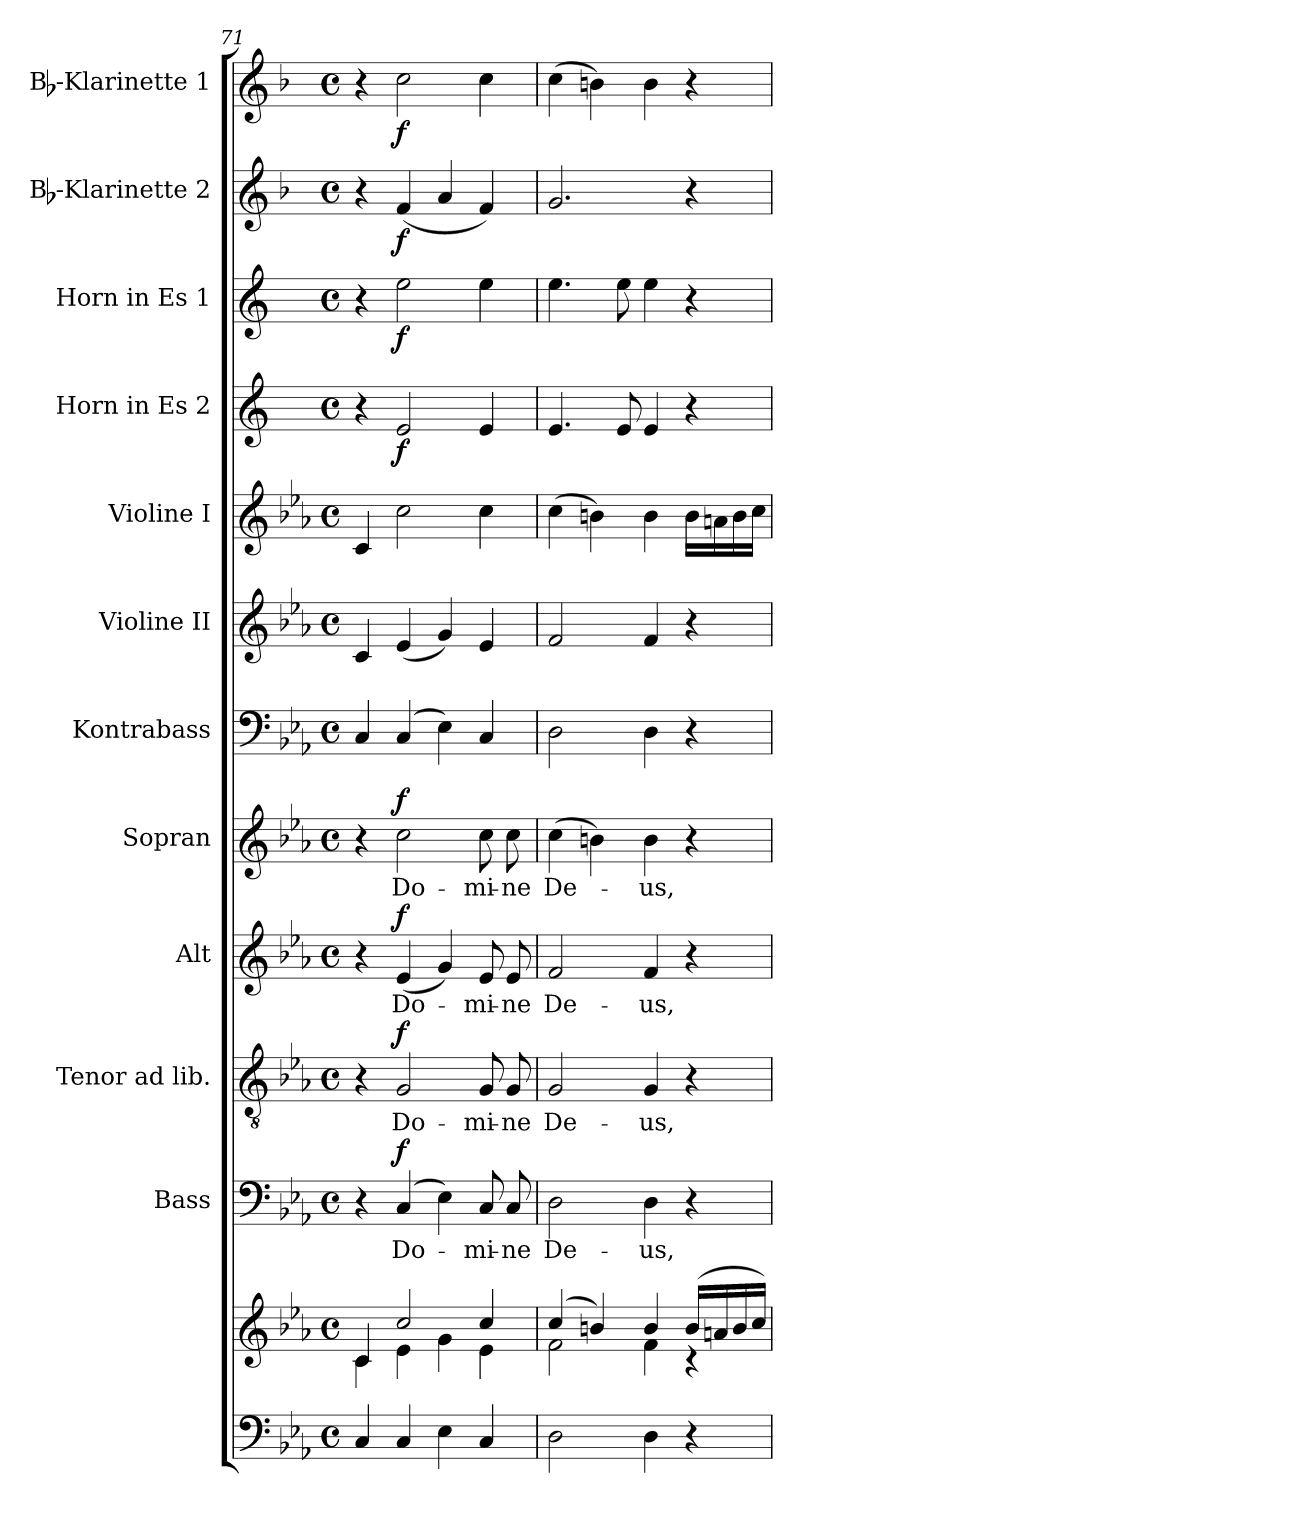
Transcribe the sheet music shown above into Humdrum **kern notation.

**kern	**kern	**kern	**text	**dynam	**kern	**text	**dynam	**kern	**text	**dynam	**kern	**text	**dynam	**kern	**kern	**kern	**kern	**dynam	**kern	**dynam	**kern	**dynam	**kern	**dynam
*part12	*part12	*part11	*part11	*part11	*part10	*part10	*part10	*part9	*part9	*part9	*part8	*part8	*part8	*part7	*part6	*part5	*part4	*part4	*part3	*part3	*part2	*part2	*part1	*part1
*staff13	*staff12	*staff11	*staff11	*staff11	*staff10	*staff10	*staff10	*staff9	*staff9	*staff9	*staff8	*staff8	*staff8	*staff7	*staff6	*staff5	*staff4	*staff4	*staff3	*staff3	*staff2	*staff2	*staff1	*staff1
*	*	*I"Bass	*	*	*I"Tenor ad lib.	*	*	*I"Alt	*	*	*I"Sopran	*	*	*I"Kontrabass	*I"Violine II	*I"Violine I	*I"Horn in Es 2	*	*I"Horn in Es 1	*	*I"Bb-Klarinette 2	*	*I"Bb-Klarinette 1	*
*	*	*I'B.	*	*	*I'T.	*	*	*I'A.	*	*	*I'S.	*	*	*I'Kb.	*I'Vl. II	*I'Vl. I	*	*	*	*	*I'Bb Kl. 2	*	*I'Bb Kl. 1	*
!!LO:PB:g=z
*clefF4	*clefG2	*clefF4	*	*	*clefGv2	*	*	*clefG2	*	*	*clefG2	*	*	*clefF4	*clefG2	*clefG2	*clefG2	*	*clefG2	*	*clefG2	*	*clefG2	*
*	*	*	*	*	*	*	*	*	*	*	*	*	*	*ITrd7c12	*	*	*ITrd5c9	*	*ITrd5c9	*	*ITrd1c2	*	*ITrd1c2	*
*k[b-e-a-]	*k[b-e-a-]	*k[b-e-a-]	*	*	*k[b-e-a-]	*	*	*k[b-e-a-]	*	*	*k[b-e-a-]	*	*	*k[b-e-a-]	*k[b-e-a-]	*k[b-e-a-]	*k[b-e-a-]	*	*k[b-e-a-]	*	*k[b-e-a-]	*	*k[b-e-a-]	*
*E-:	*E-:	*E-:	*	*	*E-:	*	*	*E-:	*	*	*E-:	*	*	*E-:	*E-:	*E-:	*E-:	*	*E-:	*	*E-:	*	*E-:	*
*M4/4	*M4/4	*M4/4	*	*	*M4/4	*	*	*M4/4	*	*	*M4/4	*	*	*M4/4	*M4/4	*M4/4	*M4/4	*	*M4/4	*	*M4/4	*	*M4/4	*
*met(c)	*met(c)	*met(c)	*	*	*met(c)	*	*	*met(c)	*	*	*met(c)	*	*	*met(c)	*met(c)	*met(c)	*met(c)	*	*met(c)	*	*met(c)	*	*met(c)	*
=71	=71	=71	=71	=71	=71	=71	=71	=71	=71	=71	=71	=71	=71	=71	=71	=71	=71	=71	=71	=71	=71	=71	=71	=71
*	*^	*	*	*	*	*	*	*	*	*	*	*	*	*	*	*	*	*	*	*	*	*	*	*
4C/	4c/	4c\	4r	.	.	4r	.	.	4r	.	.	4r	.	.	4CC/	4c/	4c/	4r	.	4r	.	4r	.	4r	.
!	!	!	!	!LO:LY:b	!LO:DY:a	!	!LO:LY:b	!LO:DY:a	!	!LO:LY:b	!LO:DY:a	!	!LO:LY:b	!LO:DY:a	!	!	!	!	!LO:DY:b	!	!LO:DY:b	!	!LO:DY:b	!	!LO:DY:b
4C/	2cc/	4e-\	(4C/	Do-	f	2G/	Do-	f	(<4e-/	Do-	f	2cc\	Do-	f	(4CC/	(<4e-/	2cc\	2G/	f	2g\	f	(<4e-/	f	2b-\	f
4E-\	.	4g\	4E-\)	.	.	.	.	.	4g/)	.	.	.	.	.	4EE-\)	4g/)	.	.	.	.	.	4g/	.	.	.
!	!	!	!	!LO:LY:b	!	!	!LO:LY:b	!	!	!LO:LY:b	!	!	!LO:LY:b	!	!	!	!	!	!	!	!	!	!	!	!
4C/	4cc/	4e-\	8C/	-mi-	.	8G/	-mi-	.	8e-/	-mi-	.	8cc\	-mi-	.	4CC/	4e-/	4cc\	4G/	.	4g\	.	4e-/)	.	4b-\	.
!	!	!	!	!LO:LY:b	!	!	!LO:LY:b	!	!	!LO:LY:b	!	!	!LO:LY:b	!	!	!	!	!	!	!	!	!	!	!	!
.	.	.	8C/	-ne	.	8G/	-ne	.	8e-/	-ne	.	8cc\	-ne	.	.	.	.	.	.	.	.	.	.	.	.
=72	=72	=72	=72	=72	=72	=72	=72	=72	=72	=72	=72	=72	=72	=72	=72	=72	=72	=72	=72	=72	=72	=72	=72	=72	=72
!	!	!	!	!LO:LY:b	!	!	!LO:LY:b	!	!	!LO:LY:b	!	!	!LO:LY:b	!	!	!	!	!	!	!	!	!	!	!	!
2D\	(4cc/	2f\	2D\	De-	.	2G/	De-	.	2f/	De-	.	(>4cc\	De-	.	2DD\	2f/	(>4cc\	4.G/	.	4.g\	.	2.f/	.	(>4b-\	.
.	4bn/)	.	.	.	.	.	.	.	.	.	.	4bn\)	.	.	.	.	4bn\)	.	.	.	.	.	.	4an\)	.
.	.	.	.	.	.	.	.	.	.	.	.	.	.	.	.	.	.	8G/	.	8g\	.	.	.	.	.
!	!	!	!	!LO:LY:b	!	!	!LO:LY:b	!	!	!LO:LY:b	!	!	!LO:LY:b	!	!	!	!	!	!	!	!	!	!	!	!
4D\	4b/	4f\	4D\	-us,	.	4G/	-us,	.	4f/	-us,	.	4b\	-us,	.	4DD\	4f/	4b\	4G/	.	4g\	.	.	.	4a\	.
4r	(>16b/LL	4rc	4r	.	.	4r	.	.	4r	.	.	4r	.	.	4r	4r	16b\LL	4r	.	4r	.	4r	.	4r	.
.	16an/	.	.	.	.	.	.	.	.	.	.	.	.	.	.	.	16an\	.	.	.	.	.	.	.	.
.	16b/	.	.	.	.	.	.	.	.	.	.	.	.	.	.	.	16b\	.	.	.	.	.	.	.	.
.	16cc/JJ)	.	.	.	.	.	.	.	.	.	.	.	.	.	.	.	16cc\JJ	.	.	.	.	.	.	.	.
*	*v	*v	*	*	*	*	*	*	*	*	*	*	*	*	*	*	*	*	*	*	*	*	*	*	*
=	=	=	=	=	=	=	=	=	=	=	=	=	=	=	=	=	=	=	=	=	=	=	=	=
*-	*-	*-	*-	*-	*-	*-	*-	*-	*-	*-	*-	*-	*-	*-	*-	*-	*-	*-	*-	*-	*-	*-	*-	*-
